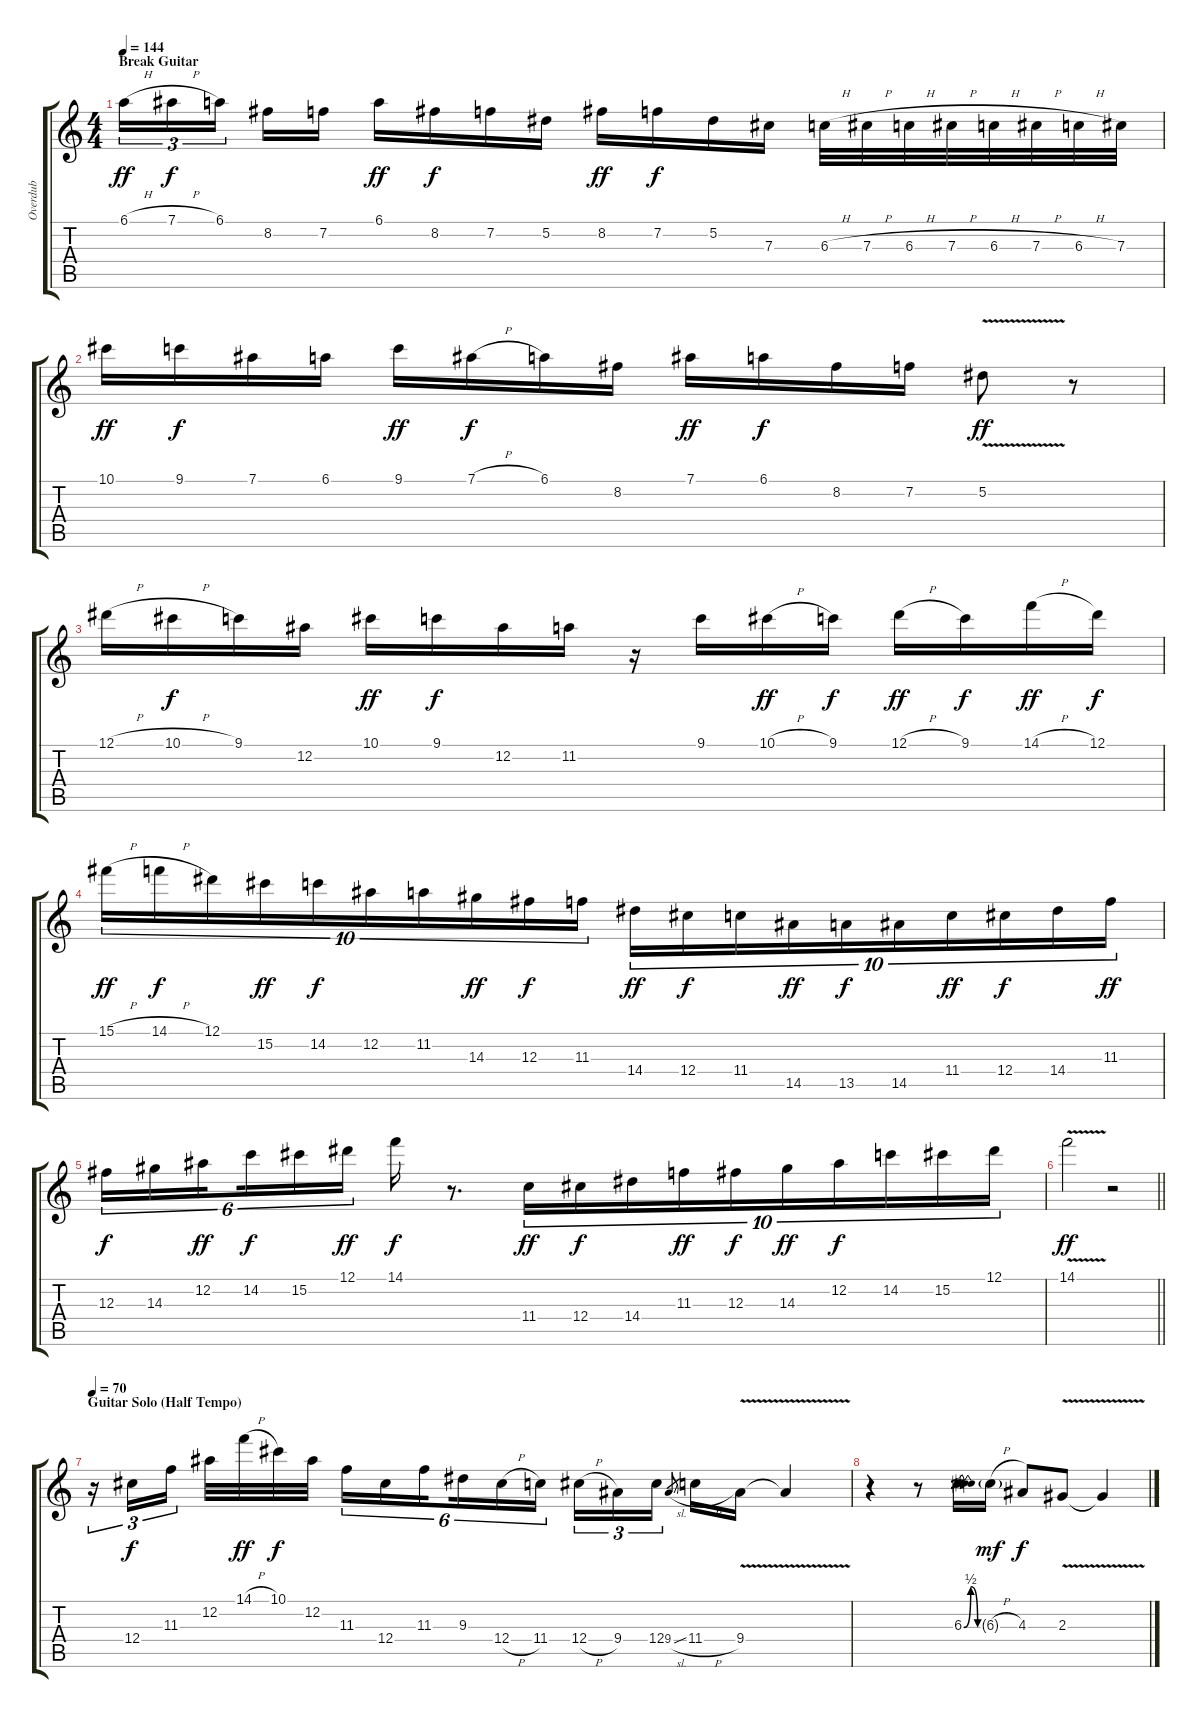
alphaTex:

\track ("Overdub" "Overdub") {instrument fretlessbass}
\staff {score tabs}
\tuning (Eb4 Bb3 Gb3 Db3 Ab2 Eb2) {hide}
\ts (4 4)
\section ("" "Break Guitar")
\tempo 144
\clef g2
\ks c
6.1{h}.16{tu (3 2) dy ff} 7.1{h}.16{tu (3 2) dy f} 6.1.16{tu (3 2) beam splitsecondary} 8.2.16 7.2.16 6.1.16{dy ff} 8.2.16{dy f} 7.2.16 5.2.16 8.2.16{dy ff} 7.2.16{dy f} 5.2.16 7.3.16 6.3{h}.32 7.3{h}.32 6.3{h}.32 7.3{h}.32 6.3{h}.32 7.3{h}.32 6.3{h}.32 7.3.32 |
10.1.16{dy ff} 9.1.16{dy f} 7.1.16 6.1.16 9.1.16{dy ff} 7.1{h}.16{dy f} 6.1.16 8.2.16 7.1.16{dy ff} 6.1.16{dy f} 8.2.16 7.2.16 5.2{v}.8{dy ff} r.8 |
12.1{h}.16 10.1{h}.16{dy f} 9.1.16 12.2.16 10.1.16{dy ff} 9.1.16{dy f} 12.2.16 11.2.16 r.16 9.1.16 10.1{h}.16{dy ff} 9.1.16{dy f} 12.1{h}.16{dy ff} 9.1.16{dy f} 14.1{h}.16{dy ff} 12.1.16{dy f} |
15.1{h}.16{tu (10 8) dy ff} 14.1{h}.16{tu (10 8) dy f} 12.1.16{tu (10 8)} 15.2.16{tu (10 8) dy ff} 14.2.16{tu (10 8) dy f} 12.2.16{tu (10 8)} 11.2.16{tu (10 8)} 14.3.16{tu (10 8) dy ff} 12.3.16{tu (10 8) dy f} 11.3.16{tu (10 8)} 14.4.16{tu (10 8) dy ff} 12.4.16{tu (10 8) dy f} 11.4.16{tu (10 8)} 14.5.16{tu (10 8) dy ff} 13.5.16{tu (10 8) dy f} 14.5.16{tu (10 8)} 11.4.16{tu (10 8) dy ff} 12.4.16{tu (10 8) dy f} 14.4.16{tu (10 8)} 11.3.16{tu (10 8) dy ff} |
12.3.16{tu (6 4) dy f} 14.3.16{tu (6 4)} 12.2.16{tu (6 4) dy ff beam splitsecondary} 14.2.16{tu (6 4) dy f} 15.2.16{tu (6 4)} 12.1.16{tu (6 4) dy ff} 14.1.16{dy f} r.8{d} 11.4.16{tu (10 8) dy ff} 12.4.16{tu (10 8) dy f} 14.4.16{tu (10 8)} 11.3.16{tu (10 8) dy ff} 12.3.16{tu (10 8) dy f} 14.3.16{tu (10 8) dy ff} 12.2.16{tu (10 8) dy f} 14.2.16{tu (10 8)} 15.2.16{tu (10 8)} 12.1.16{tu (10 8)} |
\barLineRight lightlight
14.1{v}.2{dy ff} r.2 |
\section ("" "Guitar Solo (Half Tempo)")
\tempo 70
r.16{tu (3 2) volume 11} 12.4.16{tu (3 2) dy f} 11.3.16{tu (3 2) beam splitsecondary} 12.2.32 14.1{h}.32{dy ff} 10.1.32{dy f} 12.2.32 11.3.16{tu (6 4)} 12.4.16{tu (6 4)} 11.3.16{tu (6 4) beam splitsecondary} 9.3.16{tu (6 4)} 12.4{h}.16{tu (6 4)} 11.4.16{tu (6 4)} 12.4{h}.16{tu (3 2)} 9.4.16{tu (3 2)} 12.4.16{tu (3 2)} 9.4{sl}.8{gr beam splitsecondary} 11.4{h}.16 9.4{v}.16 9.4{t}.4 |
r.4 r.8 6.3{be (bendrelease 0 0 15 2 30 2 60 0)}.16 6.3{h g}.16{dy mf} 4.3.8{dy f} 2.3{v}.8 2.3{t}.4
